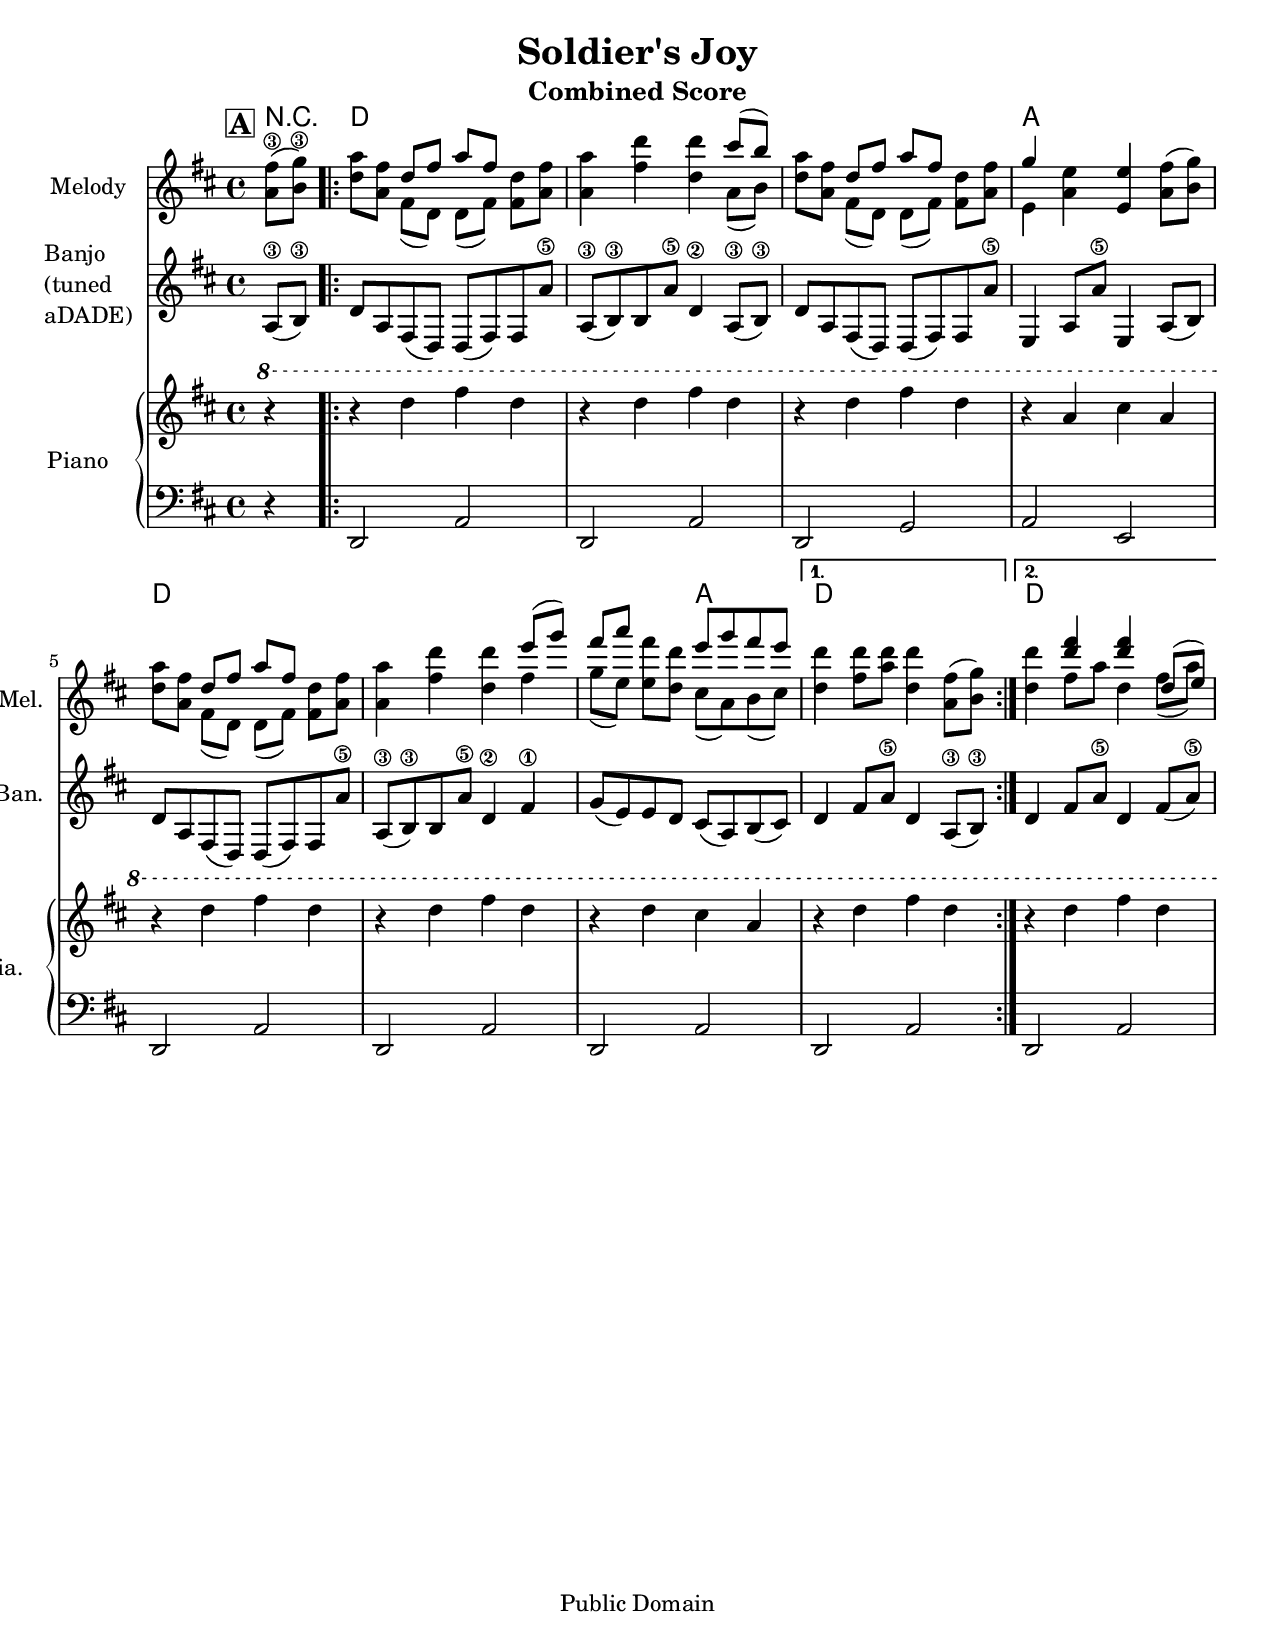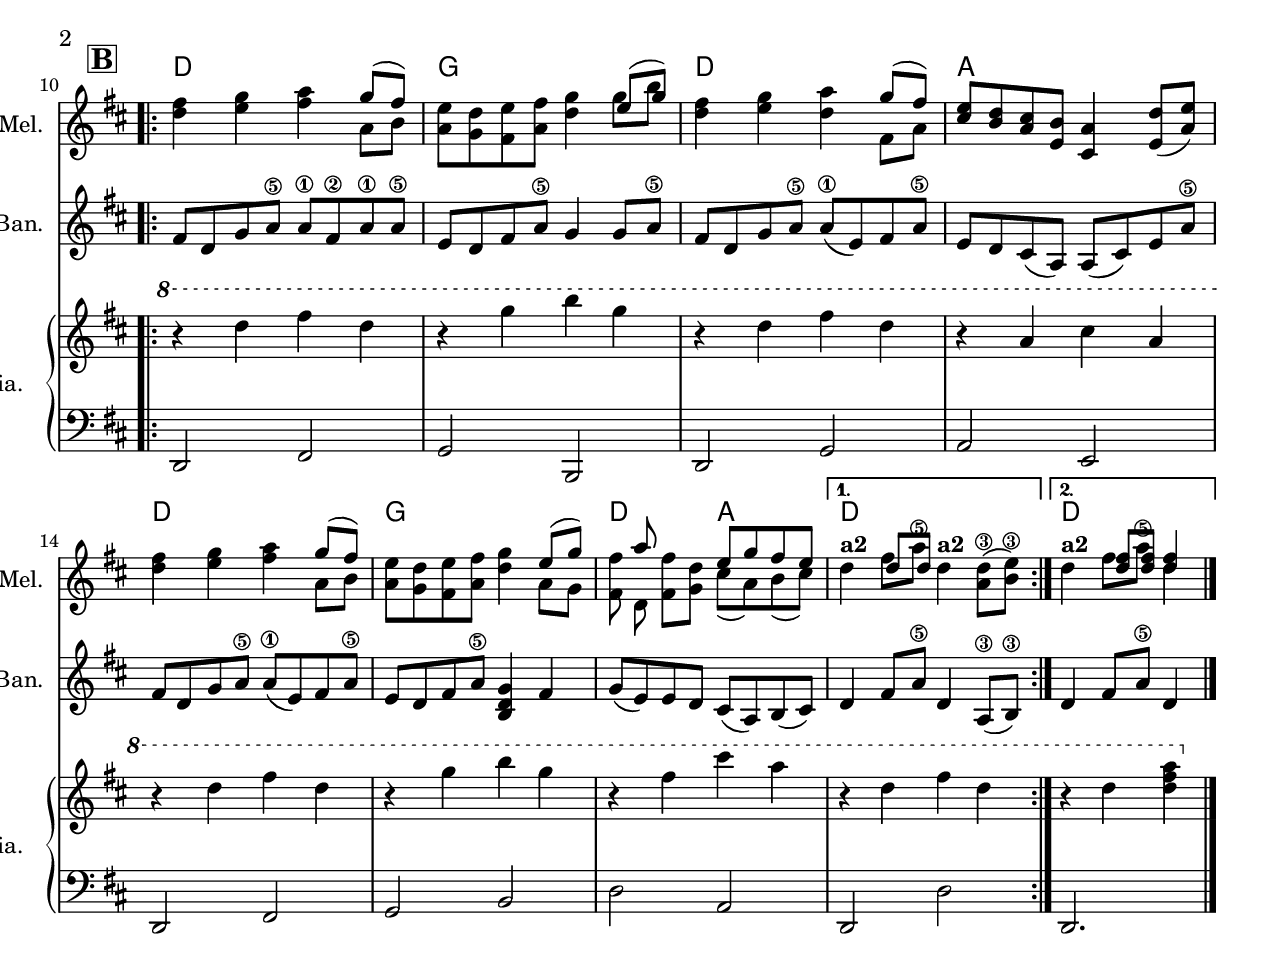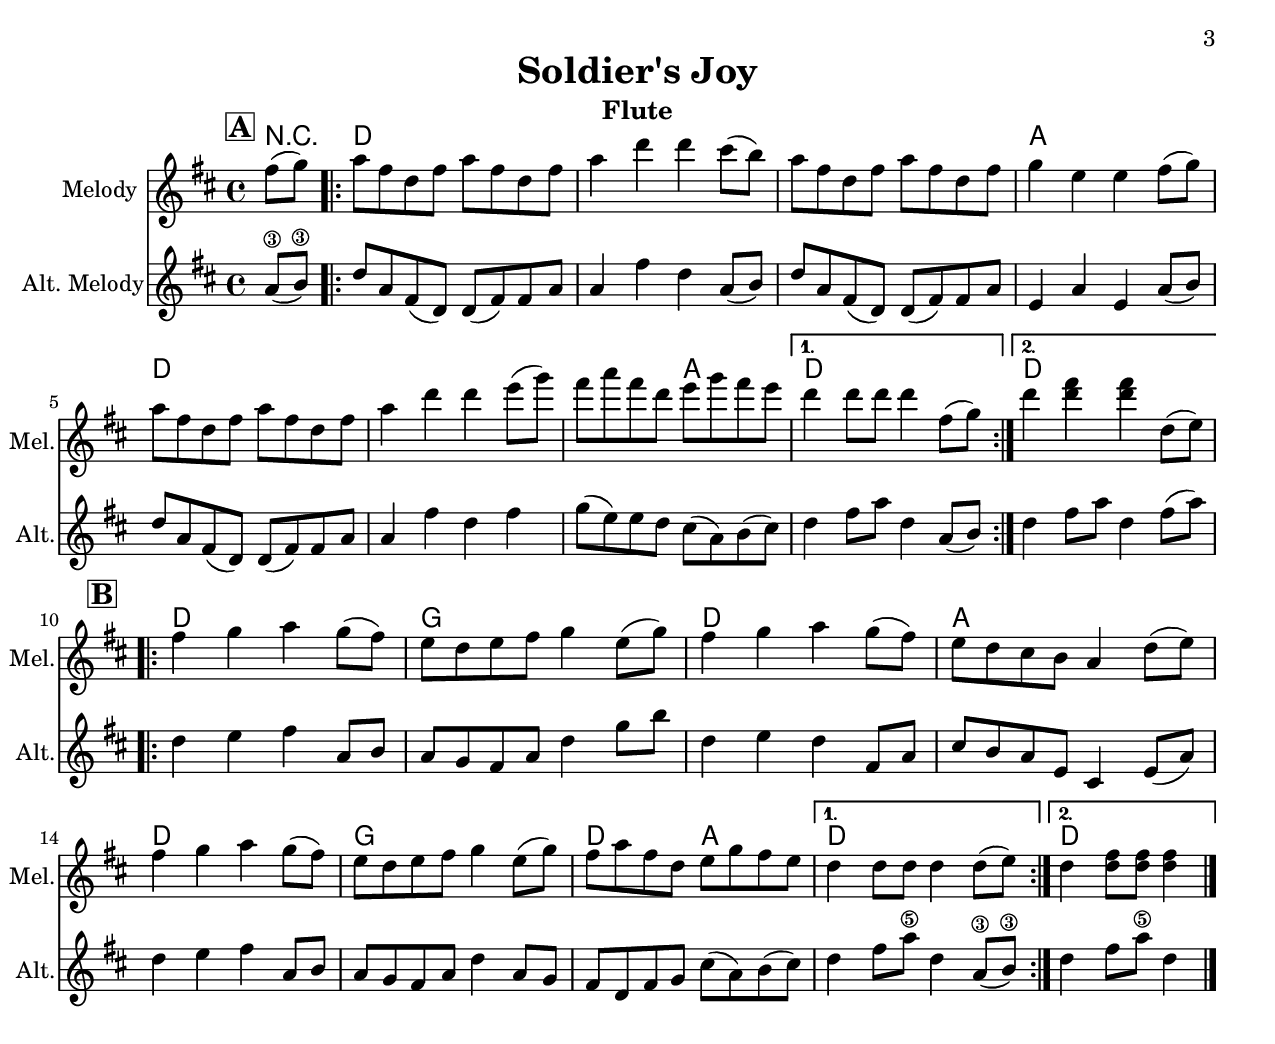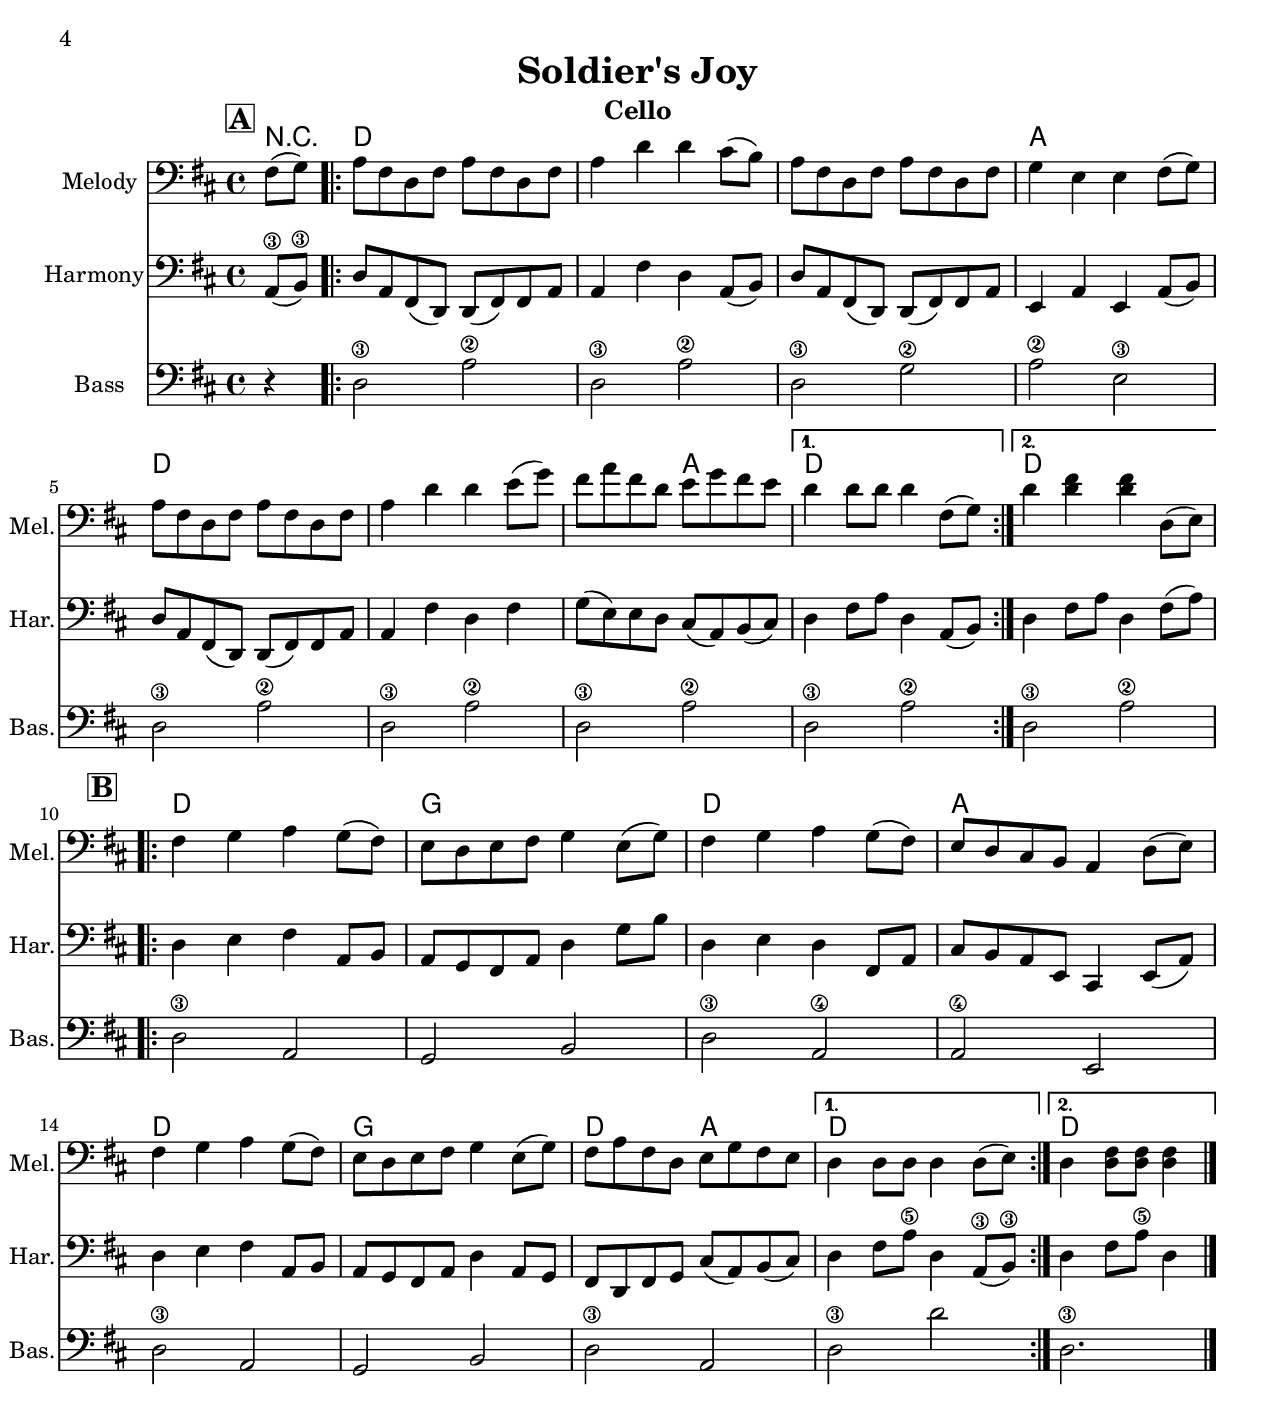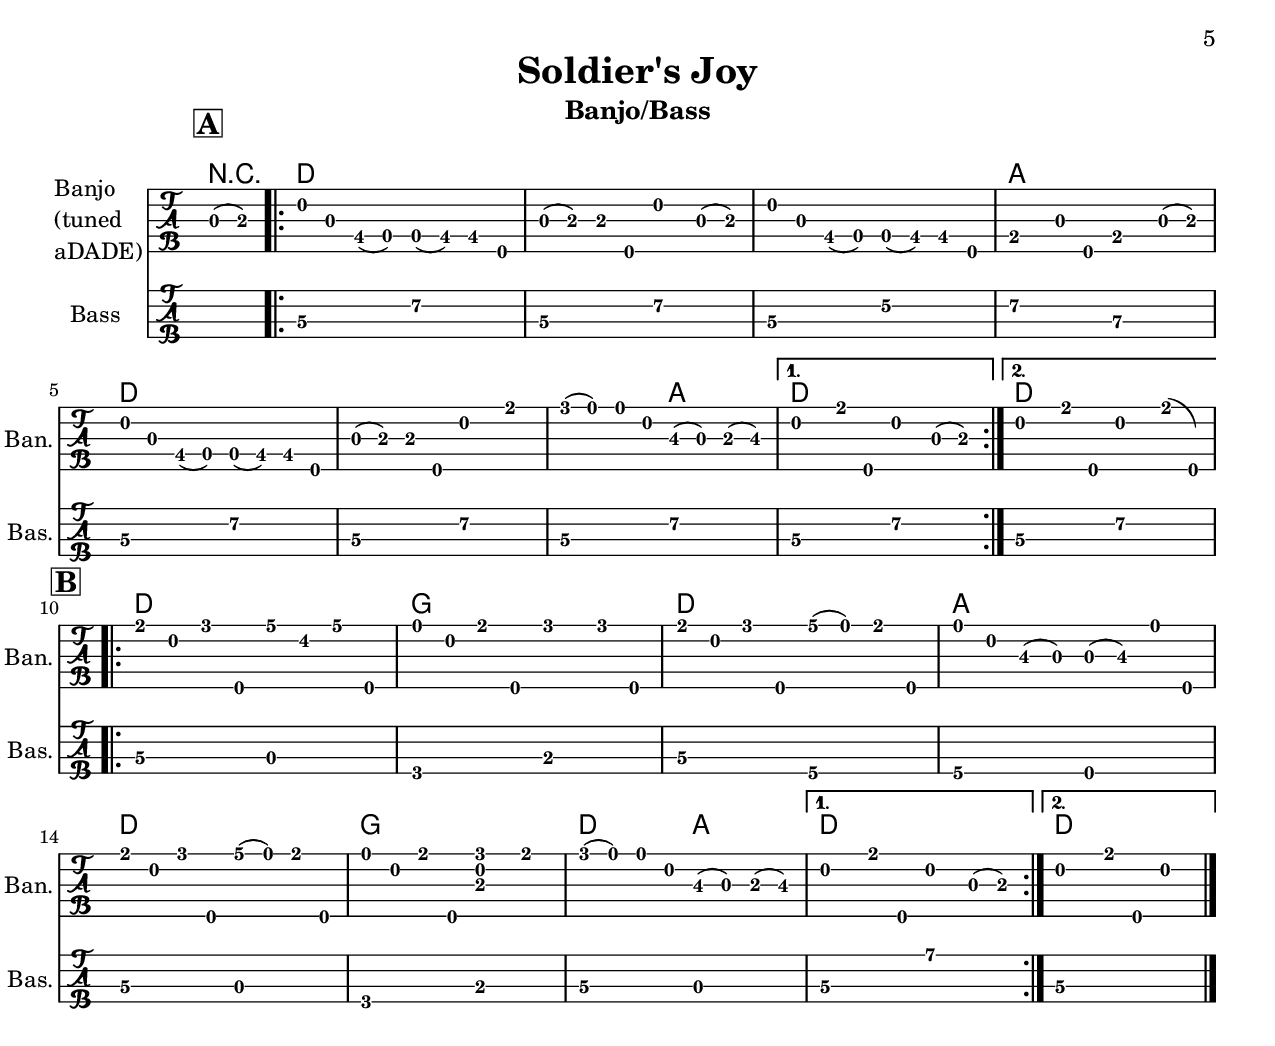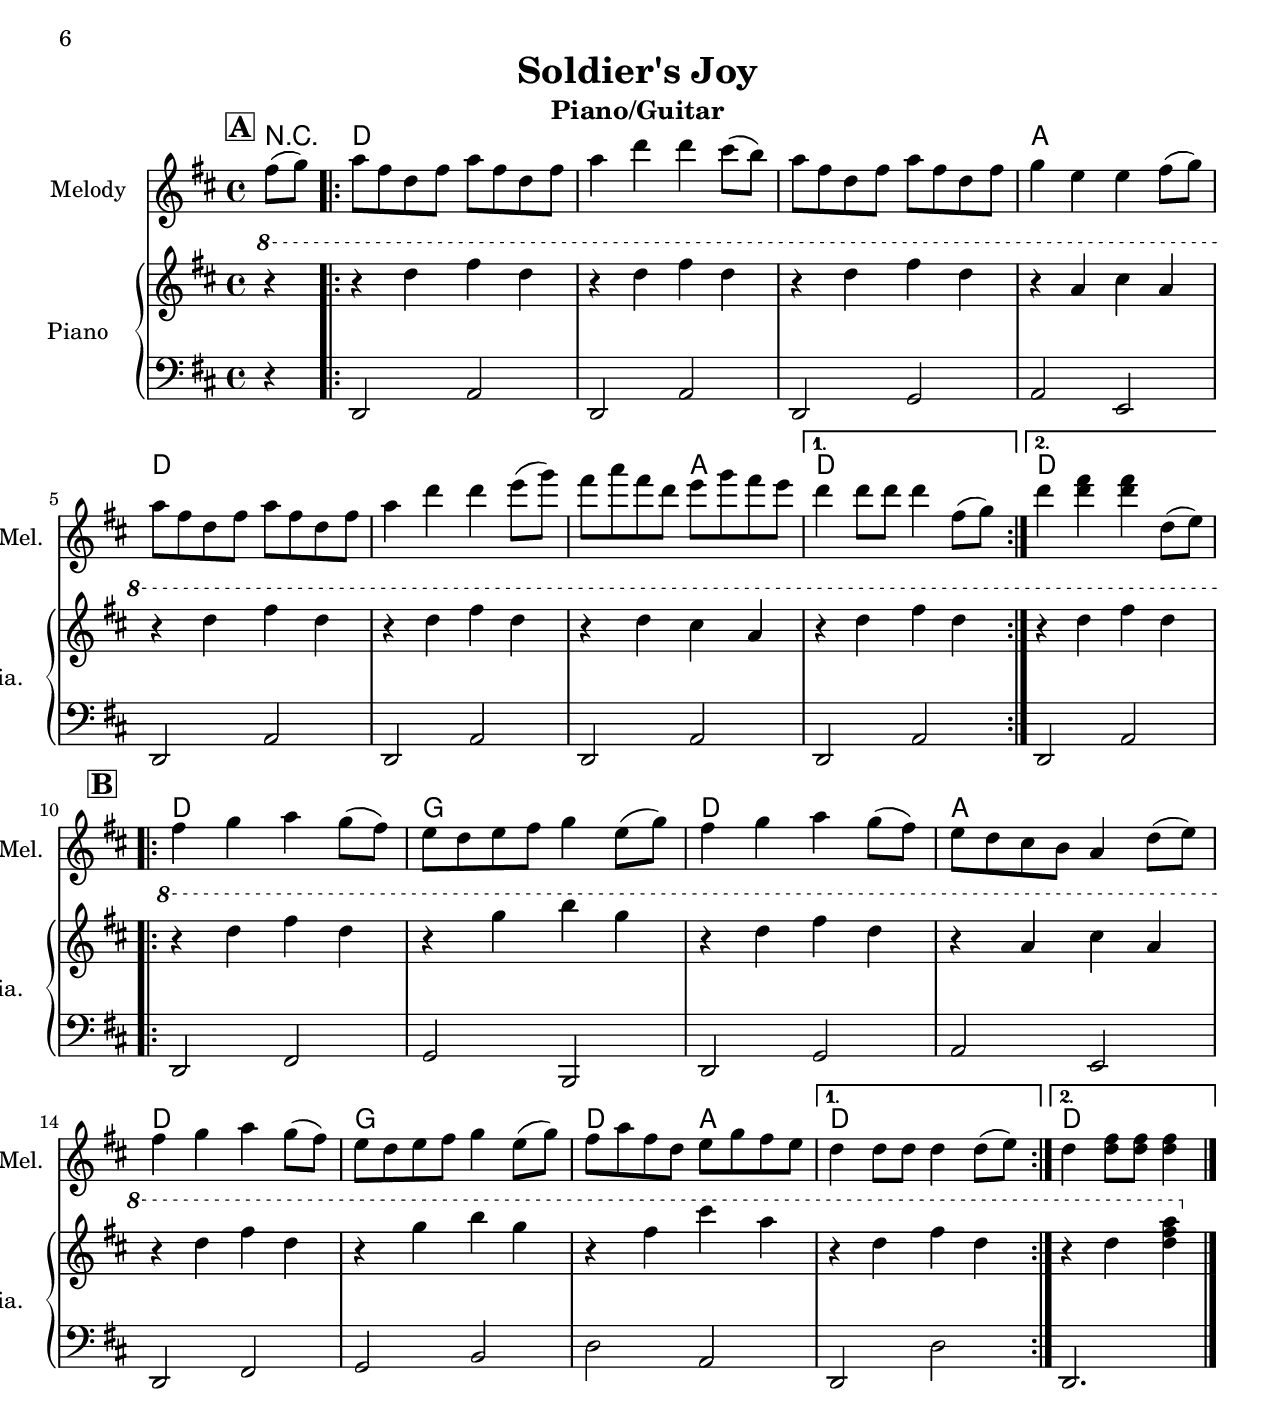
\version "2.6.3"
\header {
  title = "Soldier's Joy"
  piece = "Traditional"
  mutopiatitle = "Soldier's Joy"
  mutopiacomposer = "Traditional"
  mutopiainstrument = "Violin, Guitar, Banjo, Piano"
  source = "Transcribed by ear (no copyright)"
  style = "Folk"
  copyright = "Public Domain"
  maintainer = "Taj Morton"
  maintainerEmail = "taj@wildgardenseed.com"
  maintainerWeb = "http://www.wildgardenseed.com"
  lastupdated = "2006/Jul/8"
  meter = 126
  
%  footer = "Mutopia-2004/12/19-510"
%  tagline = "\\raisebox{10mm}{\\parbox{188mm}{\\quad\\small\\noindent " + \footer + " \\hspace{\\stretch{1}} This music is part of the Mutopia project: \\hspace{\\stretch{1}} \\texttt{http://www.MutopiaProject.org/}\\\\ \\makebox[188mm][c]{It has been typeset and placed in the public domain by " + \maintainer + ".} \\makebox[188mm][c]{Unrestricted modification and redistribution is permitted and encouraged---copy this music and share it!}}}"
}
#(set-default-paper-size "letter")

melody = \relative c''
{
  \tag #'key \key d \major
  \time 4/4
  \tag #'partial \partial 8*2 fis8( g8 )
  
  \repeat volta 2 {
    a8 fis8 d8 fis8
    a8 fis8 d8 fis8
    a4 d4 d4
    cis8 ( b8 )
    a8 fis8 d8 fis8
    a8 fis8 d8 fis8
    g4 e4 e4
    
    fis8( g8 )
    a8 fis8 d8 fis8
    a8 fis8 d8 fis8
    a4 d4 d4 e8( g8 )
    
    fis8 a8 fis8 d8
    e8 g8 fis8 e8
  } \alternative {
    { d4 d8 d8 d4 fis,8( g8 ) }
    { d'4 << d4 fis >> << d fis >> d,8( e8 ) }
  }
  
% Part 2

  \repeat volta 2 {
    fis4 g4 a4 g8( fis8)
    e8 d8 e8 fis8 g4 e8( g8)
    
    fis4 g4 a4 g8( fis8)
    e8 d8 cis8 b8 a4 d8( e8)
    
    fis4 g4 a4 g8( fis8)
    e8 d8 e8 fis8 g4 e8( g8)

    fis8 a fis d e g fis e
  } \alternative {
    { d4 d8 d d4 d8( e) }
    { d4 << d8 fis8 >> << d fis >> << d4 fis4 >> \bar "|." }
  }
}

alternate = \relative c'' % based on the banjo part
{
  \tag #'key \key d \major
  \time 4/4
  \tag #'partial \partial 8*2

  a8\3( b\3)
  \repeat volta 2 {
    d8 a fis( d) d( fis) fis a
    a4 fis' d a8( b)
    d8 a fis( d) d( fis) fis a
    e4 a e a8( b)
    d8 a fis( d) d( fis) fis a
    a4 fis' d fis
    g8( e) e d cis( a) b( cis)
  }
  \alternative {
        {
    d4 fis8 a d,4 a8( b)
        }
        {
    d4 fis8 a d,4 fis8( a)
        }
  }

% Part 2

  \repeat volta 2 {
    d,4 e fis a,8 b
    a8 g fis a d4 g8 b
    d,4 e d fis,8 a
    cis8 b a e cis4 e8( a)
    d4 e fis a,8 b
    a8 g fis a d4 a8 g
    fis8 d fis g
               cis( a) b( cis)
  }
  \alternative {
        {
    d4 fis8 a\5 d,4 a8\3( b\3)
        }
        {
    d4 fis8 a\5 d,4 \bar "|."
        }
  }
}

banjo = \relative c' { % clawhammer banjo part
  \tag #'key \key d \major
  \time 4/4
  \tag #'partial \partial 8*2

  a8\3( b\3)
  \repeat volta 2 {
    d8 a fis( d) d( fis) fis a'\5
    a,8\3( b\3) b a'\5 d,4\2 a8\3( b\3)
    d8 a fis( d) d( fis) fis a'\5
    e,4 a8 a'\5 e,4 a8( b)
    d8 a fis( d) d( fis) fis a'\5
    a,8\3( b\3) b a'\5 d,4\2 fis\1
    g8( e) e d cis( a) b( cis)
  }
  \alternative {
        {
    d4 fis8 a\5 d,4 a8\3( b\3)
        }
        {
    d4 fis8 a\5 d,4 fis8( a\5)
        }
  }

% Part 2

  \repeat volta 2 {
    fis8 d g a\5 a\1 fis\2 a\1 a\5
    e8 d fis a\5 g4 g8 a\5
    fis8 d g a\5 a\1( e) fis a\5
    e8 d cis( a) a( cis) e a\5
    fis8 d g a\5 a\1( e) fis a\5
    e8 d fis a\5 <g d b>4 fis
    g8( e) e d cis( a) b( cis)
  }
  \alternative {
        {
    d4 fis8 a\5 d,4 a8\3( b\3)
        }
        {
    d4 fis8 a\5 d,4 \bar "|."
        }
  }
}

harmonies = \chordmode {
  \set Score.markFormatter = #format-mark-box-letters
  \time 4/4
\once\override Score.RehearsalMark #'extra-offset = #'(1 . 2)
\mark\default
   \tag #'partial \partial 8*2 r4
   \repeat volta 2 {
   d4 d4 d4 d4
   d4 d4 d4 d4
   d4 d4 d4 d4
   a4 a4 a4 a4
\break
   d4 d4 d4 d4
   d4 d4 d4 d4
   d4 d4 a4 a4
  }
  
  \alternative {
      {
   d4 d4 d4 d4
      }

      {
   d4 d4 d4 d4
      }
  }
\break

\once\override Score.RehearsalMark #'extra-offset = #'(-4 . 2)
\mark\default % fix this!

% Part 2
  \repeat volta 2 {
   d4 d4 d4 d4
   g4 g4 g4 g4
   d4 d4 d4 d4
   a4 a4 a4 a4
\break
   d4 d4 d4 d4
   g4 g4 g4 g4
   d4 d4 a4 a4
  }
  
  \alternative {
      {
   d4 d4 d4 d4
      }

      {
   d4 d4 d4 \bar "|."
      }
  }
}

pianotop = \relative c'''
{
  \tag #'key \key d \major
  \time 4/4
  \tag #'partial \partial 8*2
  #(set-octavation 1)

  r4
  \repeat volta 2 {
    r4 d fis d
    r4 d fis d
    r4 d fis d

    r4 a cis a
    r4 d fis d
    r4 d fis d
    r4 d cis a
  }
  
  \alternative {
      {
    r4 d fis d
      }

      {
    r4 d fis d
      }
  }

% Part 2
  \repeat volta 2 {
    r4 d fis d
    r4 g b g
    r4 d fis d
    r4 a cis a
    r4 d fis d
    r4 g b g
    r4 fis cis' a
  }
  
  \alternative {
      {
    r4 d, fis d
      }

      {
    r4 d4 <d fis a>4 \bar "|."
      }
  }
}

pianobot = \relative c,%,
{
  \tag #'key \key d \major
  \time 4/4
  \tag #'partial \partial 8*2 
%  #(set-octavation -1)

  r4
  \repeat volta 2 {
   d2 a' d, a' d, g
   a e d a' d, a' d, a'
  }
  
  \alternative {
      {
	d,2 a'
      }

      {
	d,2 a'
      }
  }

% Part 2
  \repeat volta 2 {
     d,2 fis g b, d g a e
     d2 fis g b d a
  }
  
  \alternative {
      {
	d,2 d'
      }

      {
	d,2. \bar "|."
      }
  }
}

bass =  \relative c,
{
  \tag #'key \key d \major
  \time 4/4
  \tag #'partial \partial 8*2 

  r4
  \repeat volta 2 {
   d2\3 a'\2 d,\3 a'\2 d,\3 g\2
   a\2 e\3 d\3 a'\2 d,\3 a'\2 d,\3 a'\2
  }
  
  \alternative {
      {
	d,2\3 a'\2
      }

      {
	d,2\3 a'\2
      }
  }

% Part 2
  \repeat volta 2 {
     d,2\3 a g b d\3 a\4 a\4 e
     d'2\3 a g b d\3 a
  }
  
  \alternative {
      {
	d2\3 d'
      }

      {
	d,2.\3 \bar "|."
      }
  }
}

\paper {
  scoreTitleMarkup = \bookTitleMarkup
  bookTitleMarkup = \markup {}
  raggedbottom = ##t
}

% combined score
\score {
  \header {
    instrument = "Combined Score"
  }
  <<
    \context ChordNames {
      \set chordChanges = ##t
      \harmonies
    }
    \new Staff <<
      \set Staff.instrument = "Melody"
      \set Staff.instr = "Mel."
      \partcombine \melody \alternate
    >>
    \new Staff <<
      \set Staff.instrument = \markup{ \column{ "Banjo" "(tuned" "aDADE)" } }
      \set Staff.instr = "Ban."
      \banjo
    >>
%{
    \new TabStaff <<
      \set TabStaff.stringTunings = #bass-tuning
      \set Staff.instrument = "Bass "
      \set Staff.instr = "Bas."
      \bass
    >>
%}
    \new PianoStaff <<
      #(set-accidental-style 'piano-cautionary)
      \set PianoStaff.instrument = \markup { "Piano" \hspace #2.0 }
      \set PianoStaff.instr = \markup { "Pia." \hspace #2.0 }
      \context Staff = upper << \pianotop >>
      \context Staff = lower << \clef bass \pianobot >>
    >>
  >>
  \layout { }
}
				
% flute score
\score {
  \header {
    instrument = "Flute"
    breakbefore=##t
  }
  <<
    \context ChordNames {
         \set chordChanges = ##t
         \harmonies
    }
    \context Staff = fluteA {
      \set Staff.instrument = "Melody"
      \set Staff.instr = "Mel."
      \melody
    }
    \context Staff = fluteB {
      \set Staff.instrument = "Alt. Melody"
      \set Staff.instr = "Alt."
      \alternate
    }
  >>
}
% cello score (octave-shifted)
\score {
  \header {
    instrument = "Cello"
    breakbefore=##t
  }
  <<
    \context ChordNames {
         \set chordChanges = ##t
         \harmonies
    }
    \context Staff = celloA {
      \set Staff.instrument = "Melody"
      \set Staff.instr = "Mel."
      \transpose c c,, << \clef bass \melody >> % 2 octaves down
    }
    \context Staff = celloB {
      \set Staff.instrument = "Harmony"
      \set Staff.instr = "Har."
      \transpose c c,, << \clef bass \alternate >> % 2 octaves down
    }
    \context Staff = celloC {
      \set Staff.instrument = "Bass"
      \set Staff.instr = "Bas."
      \transpose c c' << \clef bass \bass >> % 1 octave up
    }
  >>
}
% banjo/bass score (tablature)
\score {
  \header {
    instrument = "Banjo/Bass"
    breakbefore=##t
  }
  <<
    \context ChordNames {
         \set chordChanges = ##t
         \harmonies
    }
%{
    \context Staff = fluteA {
      \set Staff.instrument = "Melody"
      \set Staff.instr = "Mel."
      \melody
    }
%}
    \new TabStaff <<
      \set Staff.instrument = \markup{ \column{ "Banjo" "(tuned" "aDADE)" } }
      \set Staff.instr = "Ban."
      \set TabStaff.stringTunings = #'(4 2 -3 -10 9)
% G tuning: 2 -1 -5 -10 7
% Double-C: 2 0 -5 -12 7
% capo'd:   4 2 -3 -10 9  (aDADE)
% D tuning: 2 -3 -6 -10 7
      \removeWithTag #'key \banjo
    >>
    \new TabStaff <<
      \set TabStaff.stringTunings = #bass-tuning
      \set Staff.instrument = "Bass "
      \set Staff.instr = "Bas."
      \removeWithTag #'key \bass
    >>
  >>
}

% piano/guitar score
\score {
  \header {
    instrument = "Piano/Guitar"
    breakbefore=##t
  }
  <<
    \context ChordNames {
         \set chordChanges = ##t
         \harmonies
    }
    \new Staff <<
      \set Staff.instrument = "Melody"
      \set Staff.instr = "Mel."
      \set Staff.printPartCombineTexts = ##f
      %\small\partcombine \melody \alternate
      \melody
    >>
    \new PianoStaff <<
      #(set-accidental-style 'piano-cautionary)
      \set PianoStaff.instrument = \markup { "Piano" \hspace #2.0 }
      \set PianoStaff.instr = \markup { "Pia." \hspace #2.0 }
      \context Staff = upper << \time 4/4 \pianotop >>
      \context Staff = lower << \clef bass \pianobot >>
    >>
  >>
  \layout { }
}


% midi score.
\score {
  \unfoldRepeats
  \context PianoStaff <<
    \context Staff=melody << 
       \set Staff.midiInstrument = "fiddle"
       r1 \melody
     >>
    \context Staff=alternate <<
       \set Staff.midiInstrument = "fiddle"
       r1 \alternate
     >>
    \context Staff=banjo <<
      \set Staff.midiInstrument = "banjo"
      r1\pp
      \banjo
    >>
    \context Staff=bass <<
      \set Staff.midiInstrument = "acoustic bass"
      r1
      \bass
    >>
%{
    \context Staff=chords <<
      \set Staff.midiInstrument = "pizzicato strings"
      r1\pp
      \harmonies
    >>
%}
    \context Staff=upper <<
      \set Staff.midiInstrument = "acoustic grand"
      r1
      \pianotop
    >>
    \context Staff=lower <<
      \set Staff.midiInstrument = "acoustic grand"
      r1
      \pianobot
    >>
  >>
  \midi {
    \tempo 2=120
  }
}
